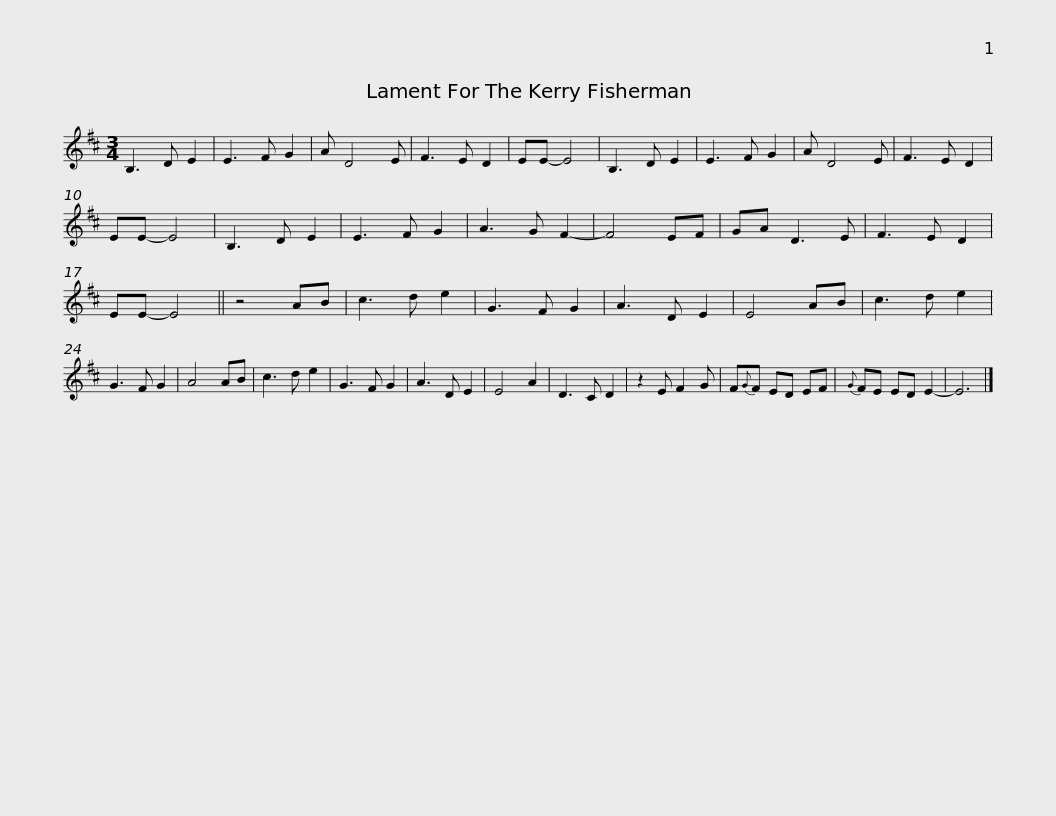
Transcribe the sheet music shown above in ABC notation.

X:1
L:1/8
M:3/4
I:linebreak $
K:D
V:1 treble
V:1
 B,3 D E2 | E3 F G2 | A D4 E | F3 E D2 | EE- E4 | %5
 B,3 D E2 | E3 F G2 | A D4 E | F3 E D2 | EE- E4 |$ %10
 B,3 D E2 | E3 F G2 | A3 G F2- | F4 EF | GA D3 E | %15
 F3 E D2 | EE- E4 || z4 AB | c3 d e2 | G3 F G2 |$ %20
 A3 D E2 | E4 AB | c3 d e2 | G3 F G2 | A4 AB | %25
 c3 d e2 | G3 F G2 | A3 D E2 | E4 A2 | D3 C D2 | %30
 z2 E F2 G |$ F{G}F ED EF |{G} FE ED E2- | E6 |] %34
